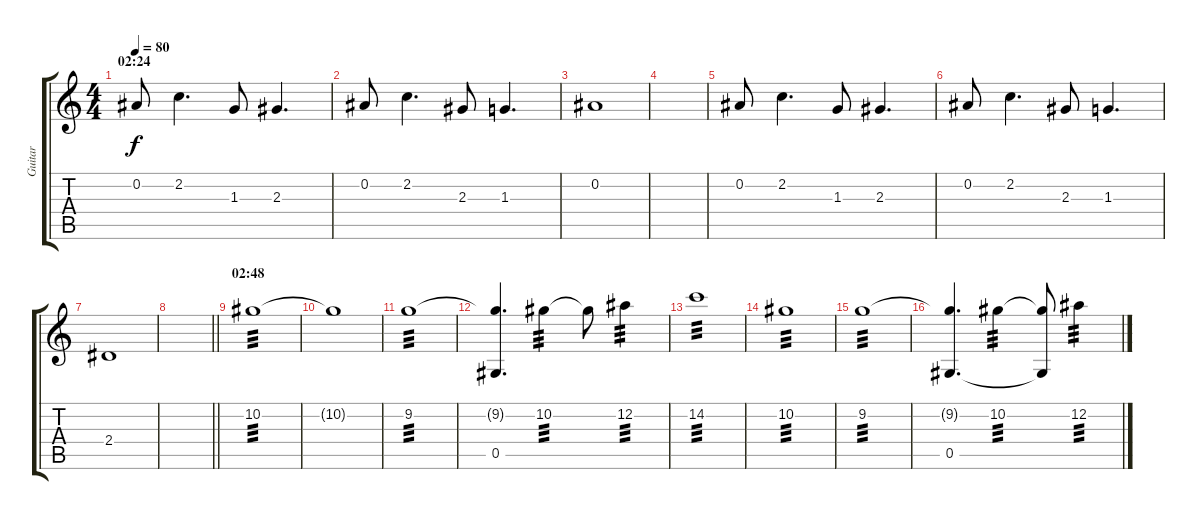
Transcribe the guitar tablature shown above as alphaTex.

\track ("Guitar" "Guitar") {instrument overdrivenguitar}
\staff {score tabs}
\tuning (Eb4 Bb3 Gb3 Db3 Ab2 Db2) {hide}
\ts (4 4)
\section ("" "02:24")
\tempo 80
\clef g2
\ks c
0.2.8{dy f} 2.2.4{d} 1.3.8 2.3.4{d} |
0.2.8 2.2.4{d} 2.3.8 1.3.4{d} |
0.2.1 |
|
0.2.8 2.2.4{d} 1.3.8 2.3.4{d} |
0.2.8 2.2.4{d} 2.3.8 1.3.4{d} |
2.4.1 |
\barLineRight lightlight
|
\section ("" "02:48")
10.2.1{tp 3 volume 14} |
10.2{t}.1 |
9.2.1{tp 3} |
(9.2{t} 0.5).4{d volume 16} 10.2.4{tp 3} 10.2{t}.8 12.2.4{tp 3} |
14.2.1{tp 3} |
10.2.1{tp 3} |
9.2.1{tp 3} |
(9.2{t} 0.5).4{d} 10.2.4{tp 3} (10.2{t} 0.5{t}).8 12.2.4{tp 3}
